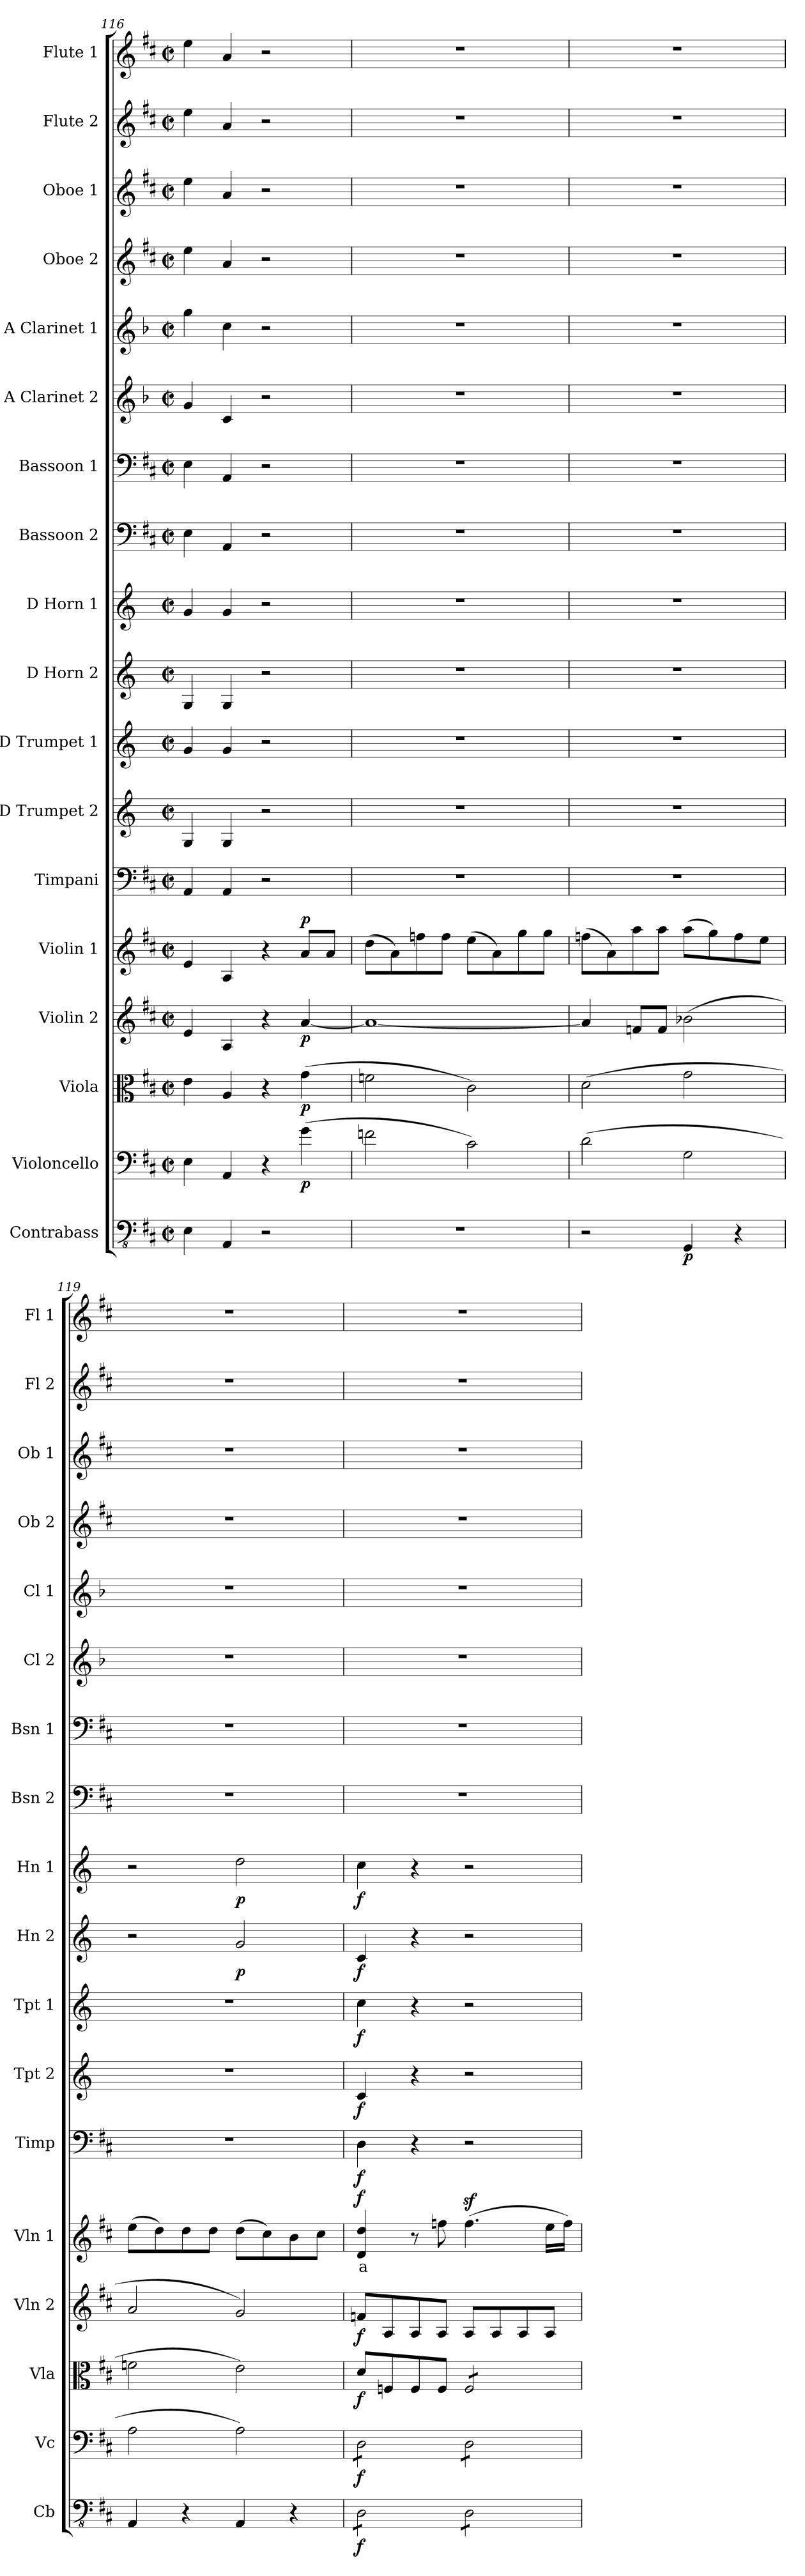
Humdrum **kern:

**kern	**dynam	**kern	**dynam	**kern	**dynam	**kern	**dynam	**kern	**text	**dynam	**kern	**dynam	**kern	**dynam	**kern	**dynam	**kern	**dynam	**kern	**dynam	**kern	**kern	**kern	**kern	**kern	**kern	**kern	**kern
*part18	*part18	*part17	*part17	*part16	*part16	*part15	*part15	*part14	*part14	*part14	*part13	*part13	*part12	*part12	*part11	*part11	*part10	*part10	*part9	*part9	*part8	*part7	*part6	*part5	*part4	*part3	*part2	*part1
*staff18	*staff18	*staff17	*staff17	*staff16	*staff16	*staff15	*staff15	*staff14	*staff14	*staff14	*staff13	*staff13	*staff12	*staff12	*staff11	*staff11	*staff10	*staff10	*staff9	*staff9	*staff8	*staff7	*staff6	*staff5	*staff4	*staff3	*staff2	*staff1
*I"Contrabass	*	*I"Violoncello	*	*I"Viola	*	*I"Violin 2	*	*I"Violin 1	*	*	*I"Timpani	*	*I"D Trumpet 2	*	*I"D Trumpet 1	*	*I"D Horn 2	*	*I"D Horn 1	*	*I"Bassoon 2	*I"Bassoon 1	*I"A Clarinet 2	*I"A Clarinet 1	*I"Oboe 2	*I"Oboe 1	*I"Flute 2	*I"Flute 1
*I'Cb	*	*I'Vc	*	*I'Vla	*	*I'Vln 2	*	*I'Vln 1	*	*	*I'Timp	*	*I'Tpt 2	*	*I'Tpt 1	*	*I'Hn 2	*	*I'Hn 1	*	*I'Bsn 2	*I'Bsn 1	*I'Cl 2	*I'Cl 1	*I'Ob 2	*I'Ob 1	*I'Fl 2	*I'Fl 1
*clefFv4	*	*clefF4	*	*clefC3	*	*clefG2	*	*clefG2	*	*	*clefF4	*	*clefG2	*	*clefG2	*	*clefG2	*	*clefG2	*	*clefF4	*clefF4	*clefG2	*clefG2	*clefG2	*clefG2	*clefG2	*clefG2
*	*	*	*	*	*	*	*	*	*	*	*	*	*ITrd-1c-2	*	*ITrd-1c-2	*	*ITrd6c10	*	*ITrd6c10	*	*	*	*ITrd2c3	*ITrd2c3	*	*	*	*
*k[f#c#]	*	*k[f#c#]	*	*k[f#c#]	*	*k[f#c#]	*	*k[f#c#]	*	*	*k[f#c#]	*	*k[f#c#]	*	*k[f#c#]	*	*k[f#c#]	*	*k[f#c#]	*	*k[f#c#]	*k[f#c#]	*k[f#c#]	*k[f#c#]	*k[f#c#]	*k[f#c#]	*k[f#c#]	*k[f#c#]
*M2/2	*	*M2/2	*	*M2/2	*	*M2/2	*	*M2/2	*	*	*M2/2	*	*M2/2	*	*M2/2	*	*M2/2	*	*M2/2	*	*M2/2	*M2/2	*M2/2	*M2/2	*M2/2	*M2/2	*M2/2	*M2/2
*met(c|)	*	*met(c|)	*	*met(c|)	*	*met(c|)	*	*met(c|)	*	*	*met(c|)	*	*met(c|)	*	*met(c|)	*	*met(c|)	*	*met(c|)	*	*met(c|)	*met(c|)	*met(c|)	*met(c|)	*met(c|)	*met(c|)	*met(c|)	*met(c|)
=116	=116	=116	=116	=116	=116	=116	=116	=116	=116	=116	=116	=116	=116	=116	=116	=116	=116	=116	=116	=116	=116	=116	=116	=116	=116	=116	=116	=116
4EE\	.	4E\	.	4e\	.	4e/	.	4e/	.	.	4AA/	.	4A/	.	4a/	.	4AA/	.	4A/	.	4E\	4E\	4e/	4ee\	4ee\	4ee\	4ee\	4ee\
4AAA/	.	4AA/	.	4A/	.	4A/	.	4A/	.	.	4AA/	.	4A/	.	4a/	.	4AA/	.	4A/	.	4AA/	4AA/	4A/	4a\	4a/	4a/	4a/	4a/
2r	.	4r	.	4r	.	4r	.	4r	.	.	2r	.	2r	.	2r	.	2r	.	2r	.	2r	2r	2r	2r	2r	2r	2r	2r
!	!	!	!LO:DY:b	!	!LO:DY:b	!	!LO:DY:b	!	!	!LO:DY:b	!	!	!	!	!	!	!	!	!	!	!	!	!	!	!	!	!	!
.	.	(4g\	p	(4g\	p	[4a/	p	8a/L	.	p	.	.	.	.	.	.	.	.	.	.	.	.	.	.	.	.	.	.
.	.	.	.	.	.	.	.	8a/J	.	.	.	.	.	.	.	.	.	.	.	.	.	.	.	.	.	.	.	.
=117	=117	=117	=117	=117	=117	=117	=117	=117	=117	=117	=117	=117	=117	=117	=117	=117	=117	=117	=117	=117	=117	=117	=117	=117	=117	=117	=117	=117
1r	.	2fn\	.	2fn\	.	1a_	.	(8dd\L	.	.	1r	.	1r	.	1r	.	1r	.	1r	.	1r	1r	1r	1r	1r	1r	1r	1r
.	.	.	.	.	.	.	.	8a\)	.	.	.	.	.	.	.	.	.	.	.	.	.	.	.	.	.	.	.	.
.	.	.	.	.	.	.	.	8ffn\	.	.	.	.	.	.	.	.	.	.	.	.	.	.	.	.	.	.	.	.
.	.	.	.	.	.	.	.	8ff\J	.	.	.	.	.	.	.	.	.	.	.	.	.	.	.	.	.	.	.	.
.	.	2c#\)	.	2c#\)	.	.	.	(8ee\L	.	.	.	.	.	.	.	.	.	.	.	.	.	.	.	.	.	.	.	.
.	.	.	.	.	.	.	.	8a\)	.	.	.	.	.	.	.	.	.	.	.	.	.	.	.	.	.	.	.	.
.	.	.	.	.	.	.	.	8gg\	.	.	.	.	.	.	.	.	.	.	.	.	.	.	.	.	.	.	.	.
.	.	.	.	.	.	.	.	8gg\J	.	.	.	.	.	.	.	.	.	.	.	.	.	.	.	.	.	.	.	.
!!LO:PB:g=z
=118	=118	=118	=118	=118	=118	=118	=118	=118	=118	=118	=118	=118	=118	=118	=118	=118	=118	=118	=118	=118	=118	=118	=118	=118	=118	=118	=118	=118
2r	.	(2d\	.	(2d\	.	4a/]	.	(8ffn\L	.	.	1r	.	1r	.	1r	.	1r	.	1r	.	1r	1r	1r	1r	1r	1r	1r	1r
.	.	.	.	.	.	.	.	8a\)	.	.	.	.	.	.	.	.	.	.	.	.	.	.	.	.	.	.	.	.
.	.	.	.	.	.	8fn/L	.	8aa\	.	.	.	.	.	.	.	.	.	.	.	.	.	.	.	.	.	.	.	.
.	.	.	.	.	.	8f/J	.	8aa\J	.	.	.	.	.	.	.	.	.	.	.	.	.	.	.	.	.	.	.	.
!	!LO:DY:b	!	!	!	!	!	!	!	!	!	!	!	!	!	!	!	!	!	!	!	!	!	!	!	!	!	!	!
4GGG/	p	2G\	.	2g\	.	(2b-X\	.	(8aa\L	.	.	.	.	.	.	.	.	.	.	.	.	.	.	.	.	.	.	.	.
.	.	.	.	.	.	.	.	8gg\)	.	.	.	.	.	.	.	.	.	.	.	.	.	.	.	.	.	.	.	.
4r	.	.	.	.	.	.	.	8ff\	.	.	.	.	.	.	.	.	.	.	.	.	.	.	.	.	.	.	.	.
.	.	.	.	.	.	.	.	8ee\J	.	.	.	.	.	.	.	.	.	.	.	.	.	.	.	.	.	.	.	.
=119	=119	=119	=119	=119	=119	=119	=119	=119	=119	=119	=119	=119	=119	=119	=119	=119	=119	=119	=119	=119	=119	=119	=119	=119	=119	=119	=119	=119
4AAA/	.	2A\	.	2fn\	.	2a/	.	(8ee\L	.	.	1r	.	1r	.	1r	.	2r	.	2r	.	1r	1r	1r	1r	1r	1r	1r	1r
.	.	.	.	.	.	.	.	8dd\)	.	.	.	.	.	.	.	.	.	.	.	.	.	.	.	.	.	.	.	.
4r	.	.	.	.	.	.	.	8dd\	.	.	.	.	.	.	.	.	.	.	.	.	.	.	.	.	.	.	.	.
.	.	.	.	.	.	.	.	8dd\J	.	.	.	.	.	.	.	.	.	.	.	.	.	.	.	.	.	.	.	.
!	!	!	!	!	!	!	!	!	!	!	!	!	!	!	!	!	!	!LO:DY:b	!	!LO:DY:b	!	!	!	!	!	!	!	!
4AAA/	.	2A\)	.	2e\)	.	2g/)	.	(8dd\L	.	.	.	.	.	.	.	.	2A/	p	2e\	p	.	.	.	.	.	.	.	.
.	.	.	.	.	.	.	.	8cc#\)	.	.	.	.	.	.	.	.	.	.	.	.	.	.	.	.	.	.	.	.
4r	.	.	.	.	.	.	.	8b\	.	.	.	.	.	.	.	.	.	.	.	.	.	.	.	.	.	.	.	.
.	.	.	.	.	.	.	.	8cc#\J	.	.	.	.	.	.	.	.	.	.	.	.	.	.	.	.	.	.	.	.
=120	=120	=120	=120	=120	=120	=120	=120	=120	=120	=120	=120	=120	=120	=120	=120	=120	=120	=120	=120	=120	=120	=120	=120	=120	=120	=120	=120	=120
!	!LO:DY:b	!	!LO:DY:b	!	!LO:DY:b	!	!LO:DY:b	!	!LO:LY:b:color=#FF0000	!LO:DY:b	!	!LO:DY:b	!	!LO:DY:b	!	!LO:DY:b	!	!LO:DY:b	!	!LO:DY:b	!	!	!	!	!	!	!	!
*tremolo	*	*	*	*	*	*	*	*	*	*	*	*	*	*	*	*	*	*	*	*	*	*	*	*	*	*	*	*
*	*	*tremolo	*	*	*	*	*	*	*	*	*	*	*	*	*	*	*	*	*	*	*	*	*	*	*	*	*	*
8DD\L	f	8D\L	f	8d/L	f	8fn/L	f	4d/ 4dd/	a	f	4D\	f	4d/	f	4dd\	f	4D/	f	4d\	f	1r	1r	1r	1r	1r	1r	1r	1r
8DD\	.	8D\	.	8Fn/	.	8A/	.	.	.	.	.	.	.	.	.	.	.	.	.	.	.	.	.	.	.	.	.	.
8DD\	.	8D\	.	8F/	.	8A/	.	8r	.	.	4r	.	4r	.	4r	.	4r	.	4r	.	.	.	.	.	.	.	.	.
8DD\J	.	8D\J	.	8F/J	.	8A/J	.	8ffn\	.	.	.	.	.	.	.	.	.	.	.	.	.	.	.	.	.	.	.	.
*	*	*	*	*tremolo	*	*	*	*	*	*	*	*	*	*	*	*	*	*	*	*	*	*	*	*	*	*	*	*
8DD\L	.	8D\L	.	8F/L	.	8A/L	.	(4.ffz<\	.	.	2r	.	2r	.	2r	.	2r	.	2r	.	.	.	.	.	.	.	.	.
8DD\	.	8D\	.	8F/	.	8A/	.	.	.	.	.	.	.	.	.	.	.	.	.	.	.	.	.	.	.	.	.	.
8DD\	.	8D\	.	8F/	.	8A/	.	.	.	.	.	.	.	.	.	.	.	.	.	.	.	.	.	.	.	.	.	.
8DD\J	.	8D\J	.	8F/J	.	8A/J	.	16ee\LL	.	.	.	.	.	.	.	.	.	.	.	.	.	.	.	.	.	.	.	.
*	*	*	*	*Xtremolo	*	*	*	*	*	*	*	*	*	*	*	*	*	*	*	*	*	*	*	*	*	*	*	*
*	*	*Xtremolo	*	*	*	*	*	*	*	*	*	*	*	*	*	*	*	*	*	*	*	*	*	*	*	*	*	*
*Xtremolo	*	*	*	*	*	*	*	*	*	*	*	*	*	*	*	*	*	*	*	*	*	*	*	*	*	*	*	*
.	.	.	.	.	.	.	.	16ff\JJ)	.	.	.	.	.	.	.	.	.	.	.	.	.	.	.	.	.	.	.	.
=	=	=	=	=	=	=	=	=	=	=	=	=	=	=	=	=	=	=	=	=	=	=	=	=	=	=	=	=
*-	*-	*-	*-	*-	*-	*-	*-	*-	*-	*-	*-	*-	*-	*-	*-	*-	*-	*-	*-	*-	*-	*-	*-	*-	*-	*-	*-	*-
